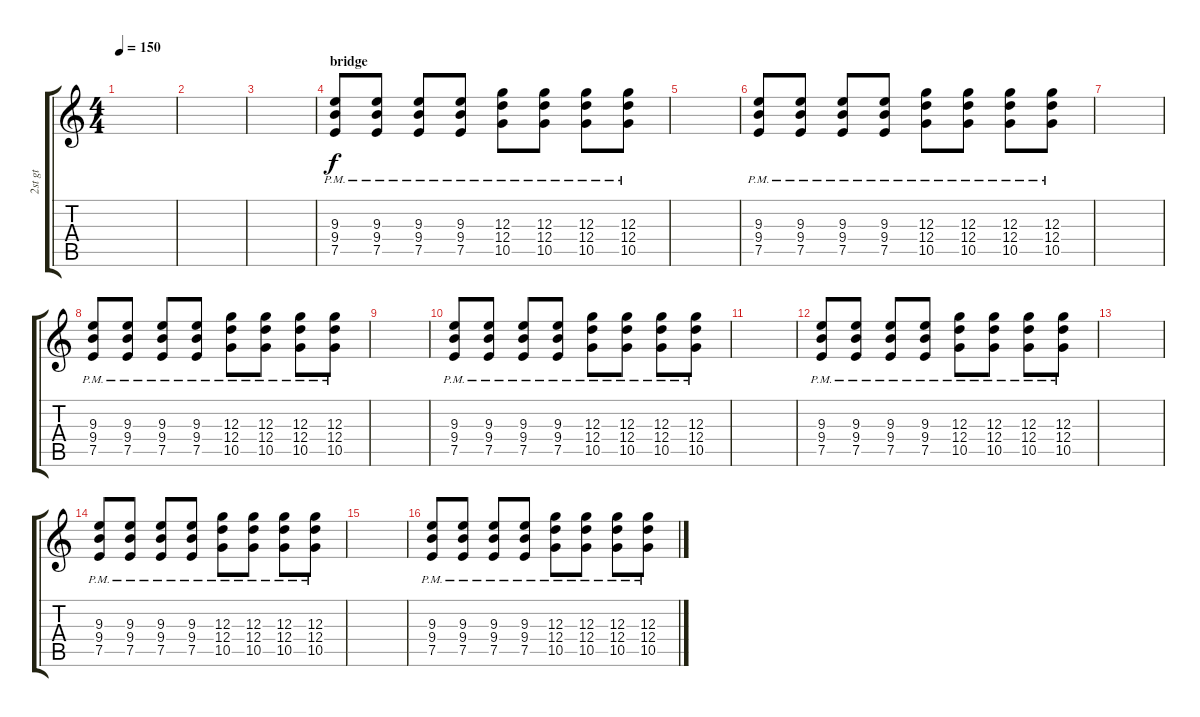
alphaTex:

\track ("2st gt" "2st gt") {instrument electricguitarclean}
\staff {score tabs}
\tuning (E4 B3 G3 D3 A2 E2) {hide}
\ts (4 4)
\tempo 150
\clef g2
\ks c
|
|
|
\section ("" "bridge")
(9.3 9.4 7.5{pm}).8 (9.3 9.4 7.5{pm}).8 (9.3 9.4 7.5{pm}).8 (9.3 9.4 7.5{pm}).8 (12.3 12.4 10.5{pm}).8 (12.3 12.4 10.5{pm}).8 (12.3 12.4 10.5{pm}).8 (12.3 12.4 10.5{pm}).8 |
|
(9.3 9.4 7.5{pm}).8 (9.3 9.4 7.5{pm}).8 (9.3 9.4 7.5{pm}).8 (9.3 9.4 7.5{pm}).8 (12.3 12.4 10.5{pm}).8 (12.3 12.4 10.5{pm}).8 (12.3 12.4 10.5{pm}).8 (12.3 12.4 10.5{pm}).8 |
|
(9.3 9.4 7.5{pm}).8 (9.3 9.4 7.5{pm}).8 (9.3 9.4 7.5{pm}).8 (9.3 9.4 7.5{pm}).8 (12.3 12.4 10.5{pm}).8 (12.3 12.4 10.5{pm}).8 (12.3 12.4 10.5{pm}).8 (12.3 12.4 10.5{pm}).8 |
|
(9.3 9.4 7.5{pm}).8 (9.3 9.4 7.5{pm}).8 (9.3 9.4 7.5{pm}).8 (9.3 9.4 7.5{pm}).8 (12.3 12.4 10.5{pm}).8 (12.3 12.4 10.5{pm}).8 (12.3 12.4 10.5{pm}).8 (12.3 12.4 10.5{pm}).8 |
|
(9.3 9.4 7.5{pm}).8 (9.3 9.4 7.5{pm}).8 (9.3 9.4 7.5{pm}).8 (9.3 9.4 7.5{pm}).8 (12.3 12.4 10.5{pm}).8 (12.3 12.4 10.5{pm}).8 (12.3 12.4 10.5{pm}).8 (12.3 12.4 10.5{pm}).8 |
|
(9.3 9.4 7.5{pm}).8 (9.3 9.4 7.5{pm}).8 (9.3 9.4 7.5{pm}).8 (9.3 9.4 7.5{pm}).8 (12.3 12.4 10.5{pm}).8 (12.3 12.4 10.5{pm}).8 (12.3 12.4 10.5{pm}).8 (12.3 12.4 10.5{pm}).8 |
|
(9.3 9.4 7.5{pm}).8 (9.3 9.4 7.5{pm}).8 (9.3 9.4 7.5{pm}).8 (9.3 9.4 7.5{pm}).8 (12.3 12.4 10.5{pm}).8 (12.3 12.4 10.5{pm}).8 (12.3 12.4 10.5{pm}).8 (12.3 12.4 10.5{pm}).8
